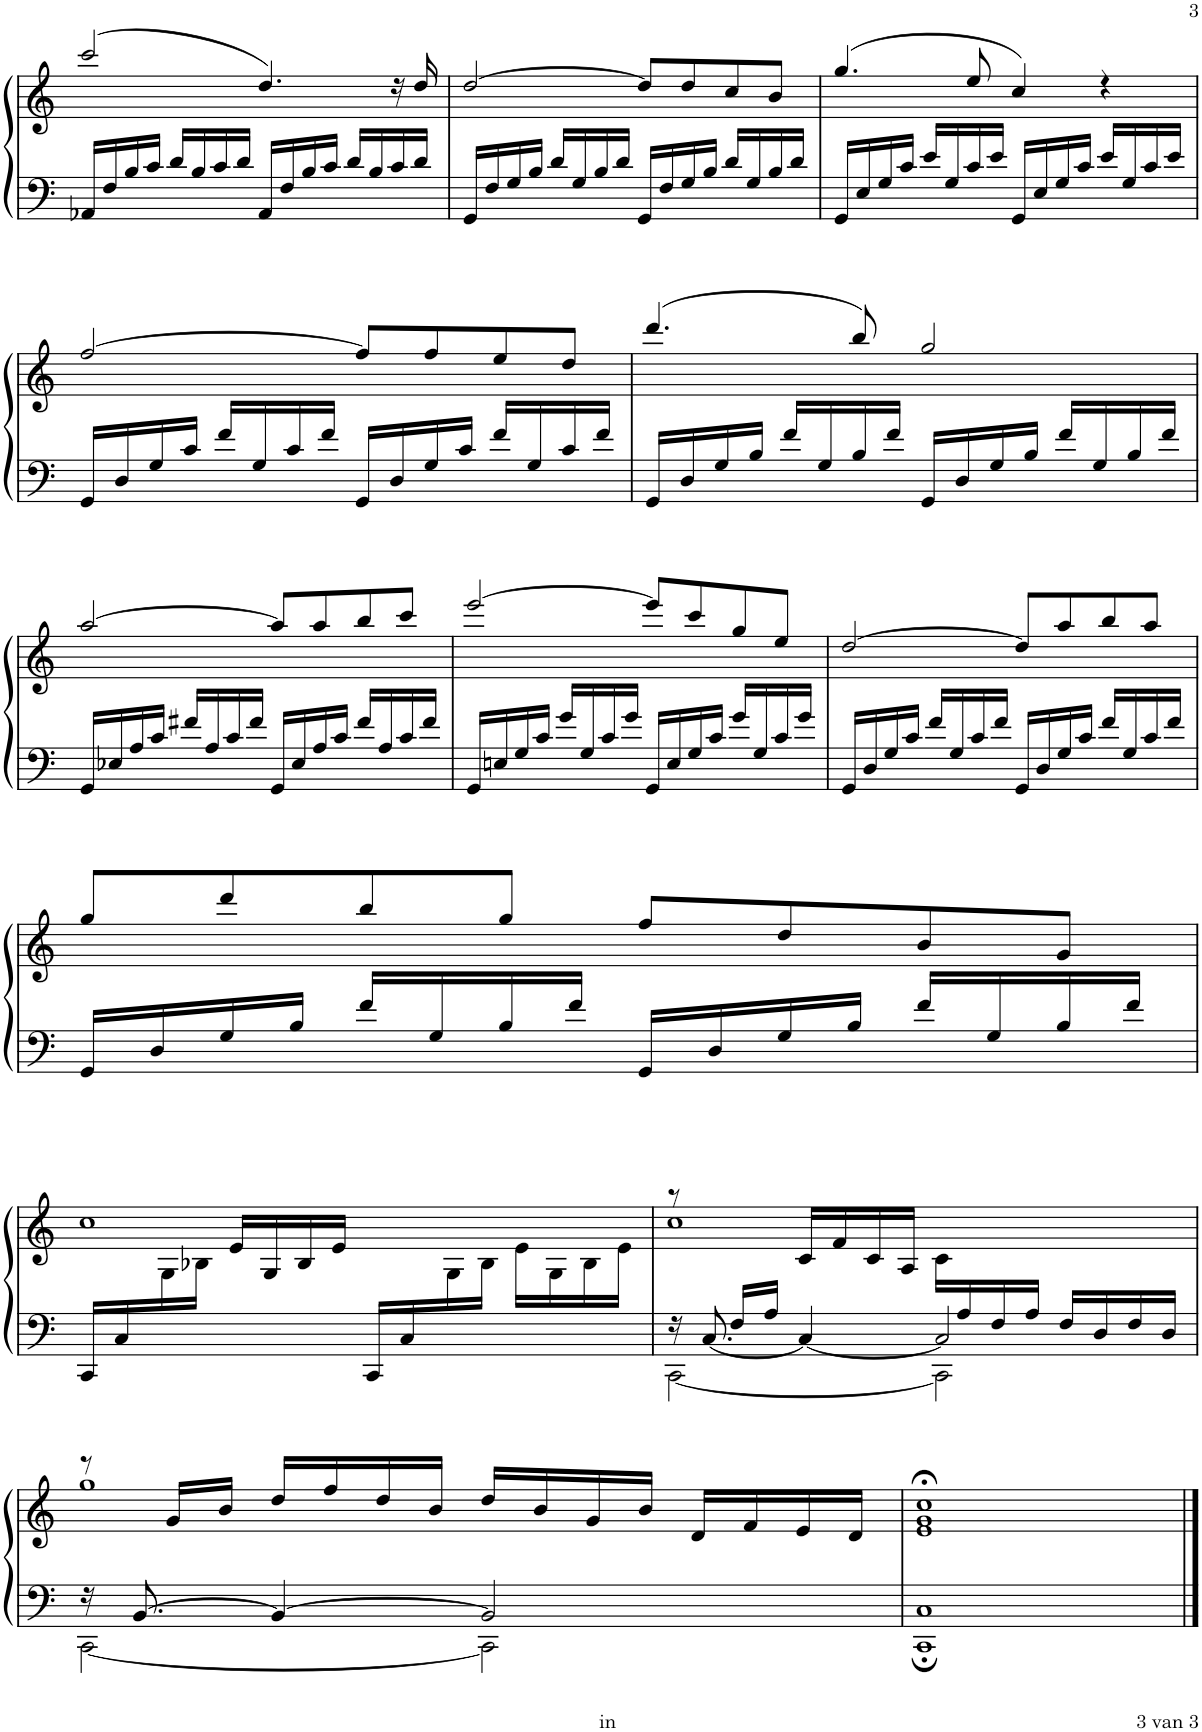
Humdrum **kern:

**kern	**kern
*part1	*part1
*staff2	*staff1
*I"Piano	*
*I'Pno.	*
!!LO:PB:g=z
*clefF4	*clefG2
*k[]	*k[]
*M4/4	*M4/4
=28	=28
*^	*
16AA-X/LL	1ryy	(2ccc/
16F/	.	.
16B/	.	.
16c/JJ	.	.
16d/LL	.	.
16B/	.	.
16c/	.	.
16d/JJ	.	.
16AA-/LL	.	4.dd/)
16F/	.	.
16B/	.	.
16c/JJ	.	.
16d/LL	.	.
16B/	.	.
16c/	.	16r
16d/JJ	.	16dd/
=29	=29	=29
16GG/LL	1ryy	[2dd/
16F/	.	.
16G/	.	.
16B/JJ	.	.
16d/LL	.	.
16G/	.	.
16B/	.	.
16d/JJ	.	.
16GG/LL	.	8dd/L]
16F/	.	.
16G/	.	8dd/
16B/JJ	.	.
16d/LL	.	8cc/
16G/	.	.
16B/	.	8b/J
16d/JJ	.	.
=30	=30	=30
16GG/LL	1ryy	(4.gg/
16E/	.	.
16G/	.	.
16c/JJ	.	.
16e/LL	.	.
16G/	.	.
16c/	.	8ee/
16e/JJ	.	.
16GG/LL	.	4cc/)
16E/	.	.
16G/	.	.
16c/JJ	.	.
16e/LL	.	4r
16G/	.	.
16c/	.	.
16e/JJ	.	.
!!LO:LB:g=z
=31	=31	=31
16GG/LL	1ryy	[2ff/
16D/	.	.
16G/	.	.
16c/JJ	.	.
16f/LL	.	.
16G/	.	.
16c/	.	.
16f/JJ	.	.
16GG/LL	.	8ff/L]
16D/	.	.
16G/	.	8ff/
16c/JJ	.	.
16f/LL	.	8ee/
16G/	.	.
16c/	.	8dd/J
16f/JJ	.	.
=32	=32	=32
16GG/LL	1ryy	(4.ddd/
16D/	.	.
16G/	.	.
16B/JJ	.	.
16f/LL	.	.
16G/	.	.
16B/	.	8bb/)
16f/JJ	.	.
16GG/LL	.	2gg/
16D/	.	.
16G/	.	.
16B/JJ	.	.
16f/LL	.	.
16G/	.	.
16B/	.	.
16f/JJ	.	.
!!LO:LB:g=z
=33	=33	=33
16GG/LL	1ryy	[2aa/
16E-X/	.	.
16A/	.	.
16c/JJ	.	.
16f#X/LL	.	.
16A/	.	.
16c/	.	.
16f#/JJ	.	.
16GG/LL	.	8aa/L]
16E-/	.	.
16A/	.	8aa/
16c/JJ	.	.
16f#/LL	.	8bb/
16A/	.	.
16c/	.	8ccc/J
16f#/JJ	.	.
=34	=34	=34
16GG/LL	1ryy	[2eee/
16En/	.	.
16G/	.	.
16c/JJ	.	.
16g/LL	.	.
16G/	.	.
16c/	.	.
16g/JJ	.	.
16GG/LL	.	8eee/L]
16E/	.	.
16G/	.	8ccc/
16c/JJ	.	.
16g/LL	.	8gg/
16G/	.	.
16c/	.	8ee/J
16g/JJ	.	.
=35	=35	=35
16GG/LL	1ryy	[2dd/
16D/	.	.
16G/	.	.
16c/JJ	.	.
16f/LL	.	.
16G/	.	.
16c/	.	.
16f/JJ	.	.
16GG/LL	.	8dd/L]
16D/	.	.
16G/	.	8aa/
16c/JJ	.	.
16f/LL	.	8bb/
16G/	.	.
16c/	.	8aa/J
16f/JJ	.	.
!!LO:LB:g=z
=36	=36	=36
16GG/LL	1ryy	8gg/L
16D/	.	.
16G/	.	8ddd/
16B/JJ	.	.
16f/LL	.	8bb/
16G/	.	.
16B/	.	8gg/J
16f/JJ	.	.
16GG/LL	.	8ff/L
16D/	.	.
16G/	.	8dd/
16B/JJ	.	.
16f/LL	.	8b/
16G/	.	.
16B/	.	8g/J
16f/JJ	.	.
!!LO:LB:g=z
=37	=37	=37
*	*	*^
16CC/LL	1ryy	1cc	8ryy
16C/	.	.	.
4.ryy	.	.	16G\
.	.	.	16B-X\JJ
.	.	.	16e/LL
.	.	.	16G/
.	.	.	16B-/
.	.	.	16e/JJ
16CC/LL	.	.	8ryy
16C/	.	.	.
4.ryy	.	.	16G\
.	.	.	16B-\JJ
.	.	.	16e\LL
.	.	.	16G\
.	.	.	16B-\
.	.	.	16e\JJ
=38	=38	=38	=38
*	*^	*	*
8ryy	16r	[2CC\	8r	1cc
.	[<8.C/	.	.	.
16F/LL	.	.	8ryy	.
16A/JJ	.	.	.	.
16ryy	4C/_	.	16c/LL	.
.	.	.	16f/	.
.	.	.	16c/	.
.	.	.	16A/JJ	.
.	2C/]	2CC\]	16c\LL	.
16A/	.	.	4..ryy	.
16F/	.	.	.	.
16A/JJ	.	.	.	.
16F/LL	.	.	.	.
16D/	.	.	.	.
16F/	.	.	.	.
16D/JJ	.	.	.	.
*	*v	*v	*	*
!!LO:LB:g=z	!!
=39	=39	=39	=39
16r	[2CC\	8r	1gg
[8.BB/	.	.	.
.	.	16g/LL	.
.	.	16b/JJ	.
4BB/_	.	16dd/LL	.
.	.	16ff/	.
.	.	16dd/	.
.	.	16b/JJ	.
2BB/]	2CC\]	16dd/LL	.
.	.	16b/	.
.	.	16g/	.
.	.	16b/JJ	.
.	.	16d/LL	.
.	.	16f/	.
.	.	16e/	.
.	.	16d/JJ	.
*v	*v	*	*
*	*v	*v
=40	=40
1CC; 1C;	1e;< 1g;< 1cc;<
==	==
*-	*-
